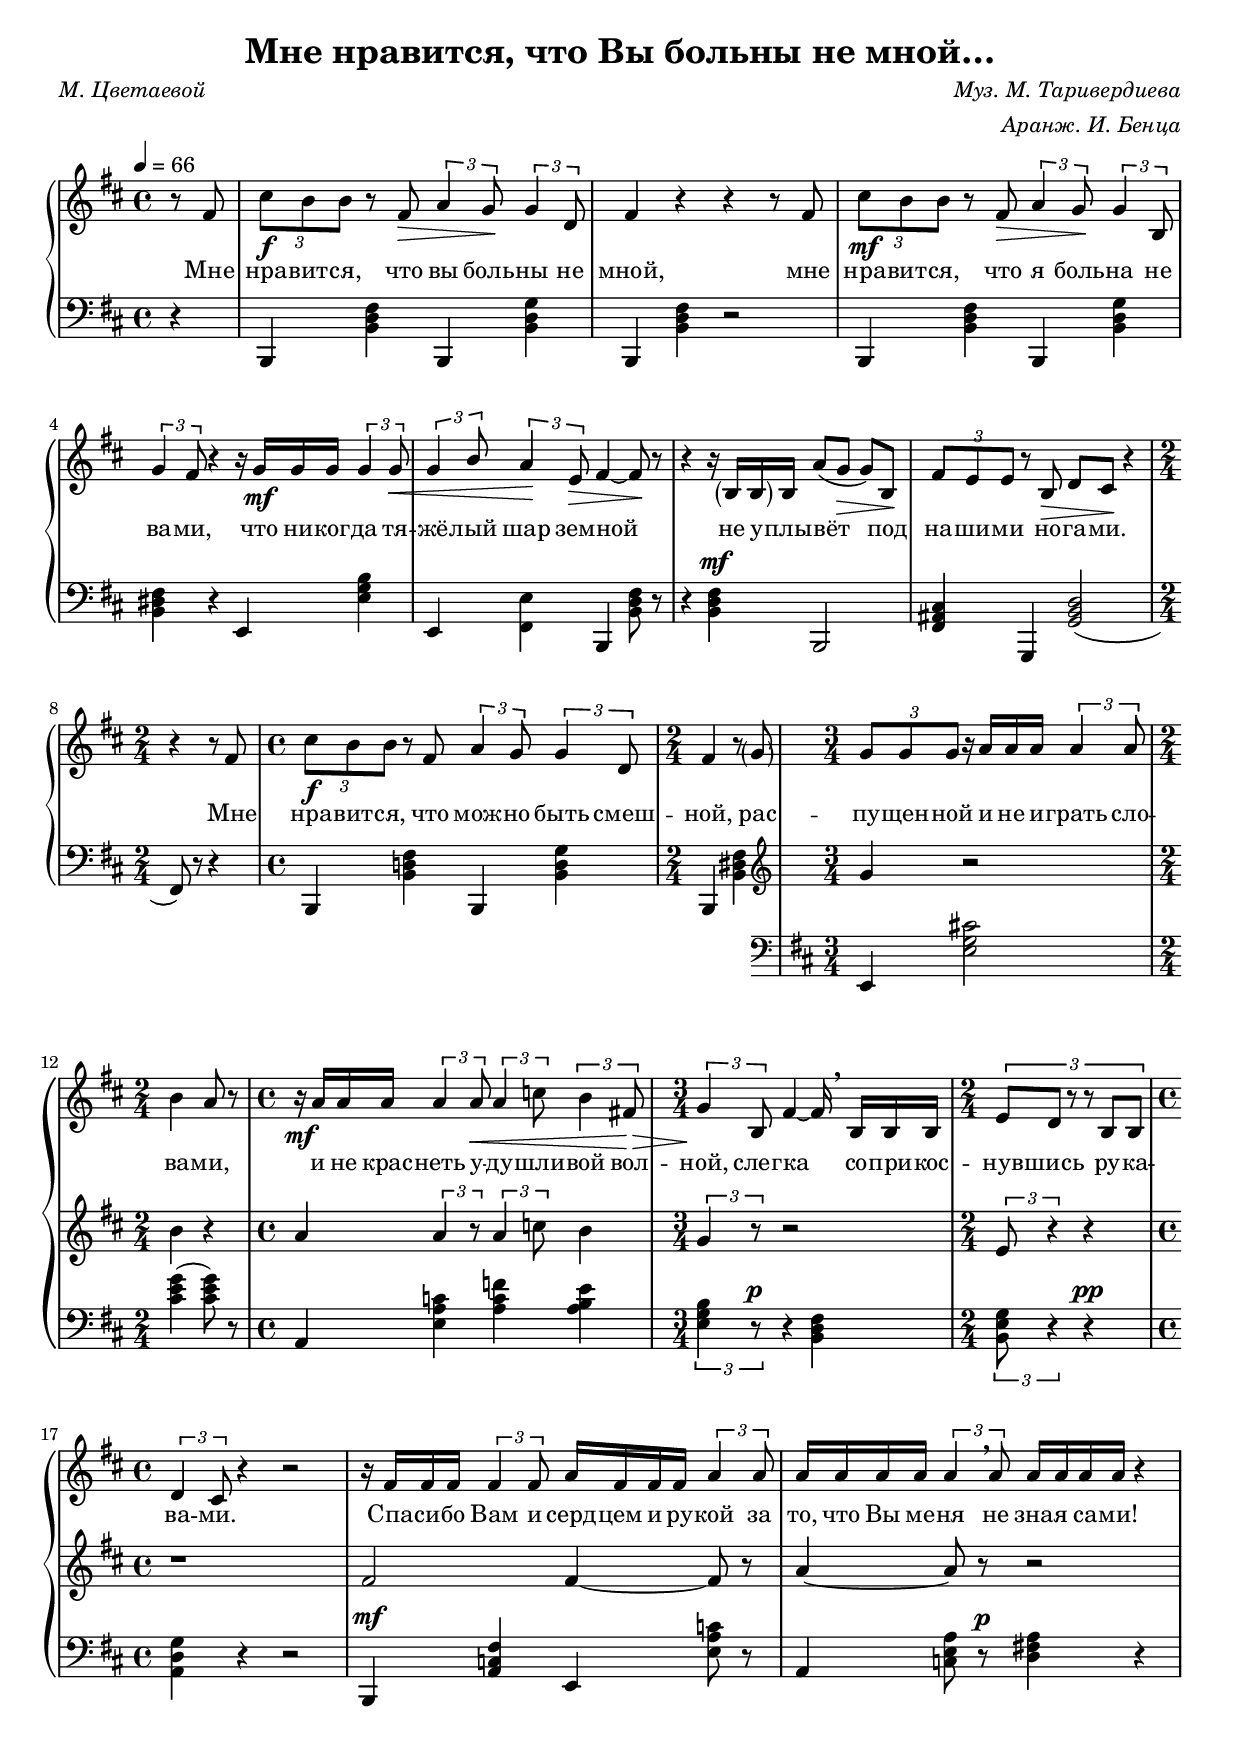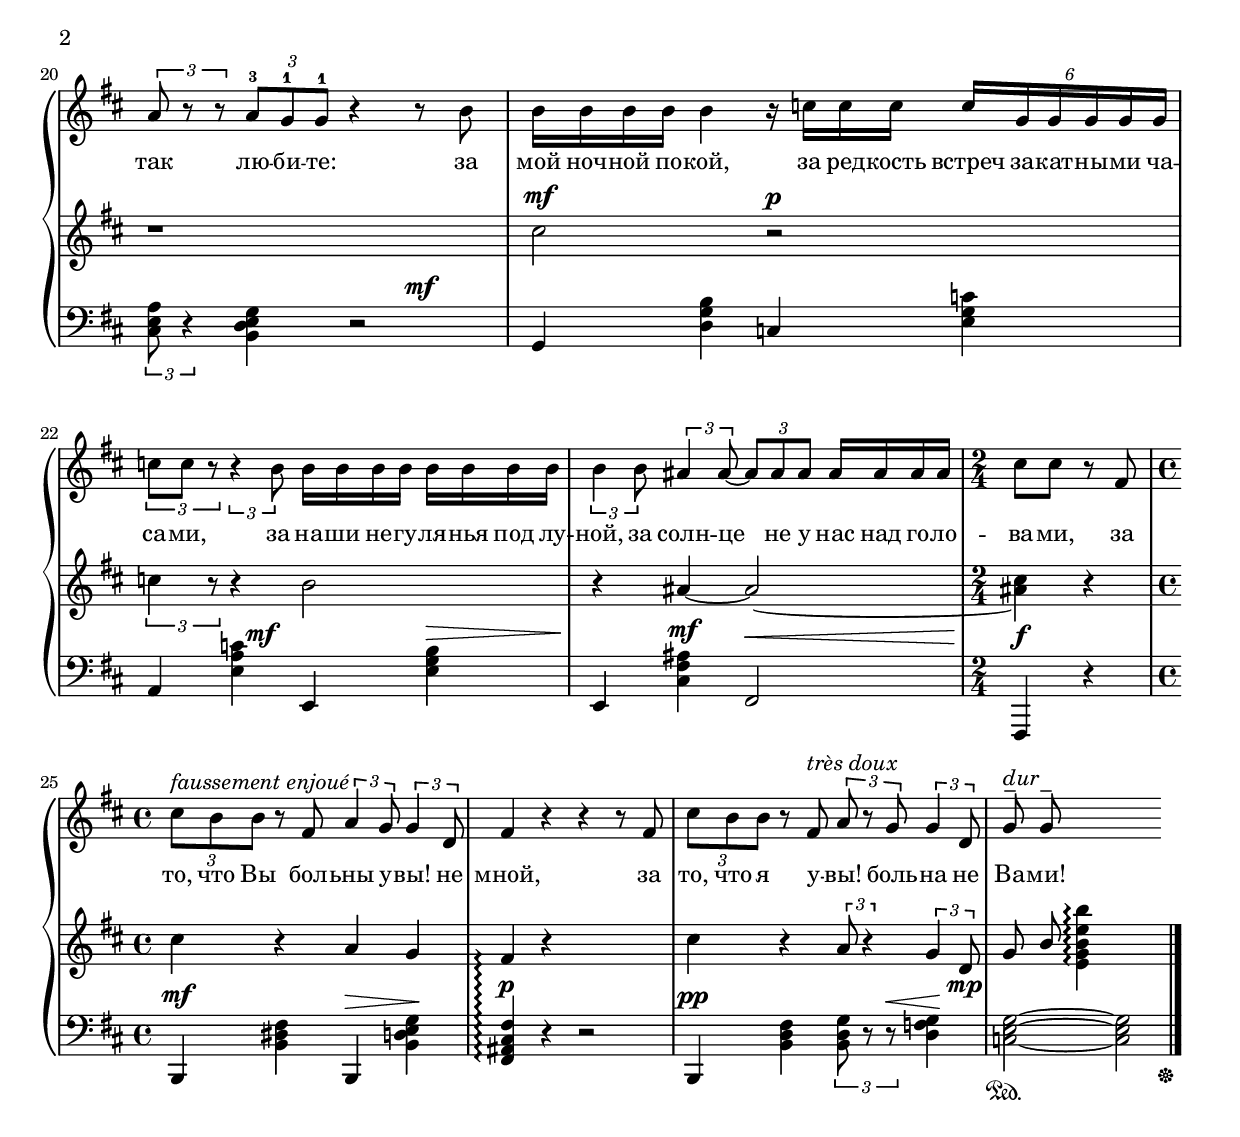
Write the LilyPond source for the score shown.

\version "2.18.2"
#(set-global-staff-size 19)
% pour les parenthèses
\include "italiano.ly"
\paper {
        indent = #0
}
% l'italique se rapproche de l'écriture manuelle
\header {
  title = \markup "Мне нравится, что Вы больны не мной…"
  poet = \markup \italic "М. Цветаевой"
  composer = \markup \italic "Муз. М. Таривердиева"
  arranger = \markup \italic "Аранж. И. Бенца"
}

startParenthesis = {
  \once \override ParenthesesItem.stencils = #(lambda (grob)
        (let ((par-list (parentheses-item::calc-parenthesis-stencils grob)))
          (list (car par-list) point-stencil )))
}

endParenthesis = {
  \once \override ParenthesesItem.stencils = #(lambda (grob)
        (let ((par-list (parentheses-item::calc-parenthesis-stencils grob)))
          (list point-stencil (cadr par-list))))
}


\score {
\new PianoStaff << \set PianoStaff.connectArpeggios = ##t << \relative do' \context Staff=haut {
\time 4/4 \key re \major
\override ParenthesesItem.font-size = #2
\tempo 4 = 66
\partial 4 r8 fad \times 2/3 {dod'_\f si si} r fad_\>  \times 2/3 {la4 sol8\!} \times 2/3 {sol4 re8} fad4 r r r8 fad \times 2/3 {dod'_\mf si si} r fad_\> \times 2/3 {la4 sol8\!} \times 2/3 { sol4 si,8}
\times 2/3 {sol'4 fad8 } r4 r16 sol_\mf sol sol \times 2/3 {sol4 sol8_\<} \times 2/3 {sol4 \once \stemUp si8} \times 2/3 {la4\! mi8_\> } fad4 ~ fad8\! r r4 r16 \startParenthesis \parenthesize si, \endParenthesis \parenthesize si si la'8 ([sol]_\> sol) si,\!
\times 2/3 {fad'8 mi mi} r si_\> re dod\! r4 \time 2/4 r r8 fad \time 4/4 \times 2/3 {dod'_\f si si } r fad \times 2/3 {la4 sol8}  \times 2/3 {sol4 re8}  \time 2/4 fad4 \startParenthesis \parenthesize \endParenthesis r8  \parenthesize sol
\time 3/4 \times 2/3 {sol sol sol} r16 la la la \times 2/3 { la4 la8} \time 2/4 si4 la8 r \time 4/4 r16_\mf la la la  \times 2/3 { la4 la8_\<}  \times 2/3 { la4    do8}  \times 2/3 { si4 fad!8_\>} s4 s4 s4 s4\! \bar "" 
\time 3/4 \times 2/3 {sol4 si,8} fad'4 ~ fad16 \breathe  si, si si  \time 2/4 \times 2/3 { mi8 re r r si si } \time 4/4  \times 2/3 { re4 dod8 } r4 r2 r16 fad fad fad \times 2/3 { fad4 fad8 } la16 fad fad fad \times 2/3 { la4 la8}
la16 la la la \times 2/3 { la4 \breathe la8 } la16 la la la  r4 \times 2/3 {la8 r r} \times 2/3 {la^3 sol^1 sol^1} r4 r8 si 
si16 si si si si4 r16 do do do  \times 4/6 {do16 sol sol sol sol sol} \times 2/3 { do8 do r} \times 2/3 {r4 si8} \repeat unfold 8 si16 
\times 2/3 {si4 si8 } \times 2/3 { lad4 lad8 ~ } \times 2/3 { lad8 lad lad } lad16 lad lad lad \time 2/4 dod8 dod r fad, \time 4/4 \times 2/3 { dod'^\markup \italic "faussement enjoué" si si} r fad \times 2/3 { la4 sol8} \times 2/3 { sol4 re8 }
fad4 r r r8 fad \times 2/3 { dod' si si } r fad^\markup  \italic "très doux" \times 2/3 { la r sol } \times 2/3 { sol4 re8 } \autoBeamOff sol^-^\markup \italic dur sol^- s2.

}
\addlyrics  {
 
 Мне нра -- вит -- ся, что вы боль -- ны не мной,
мне нра -- вит -- ся, что я боль -- на не ва -- ми,
что ни -- ког -- да тя -- жё -- лый шар зем -- ной
не у -- плы -- вёт под на -- ши -- ми но -- га -- ми.
Мне нра -- вит -- ся, что мож -- но быть смеш -- ной,
рас -- пу -- щен -- ной и не и -- грать сло -- ва -- ми,
и не крас -- неть у -- ду -- шли -- вой вол -- ной,
слег -- ка со -- при -- кос -- нув -- шись ру -- ка -- ва -- ми.


Спа -- си -- бо Вам и серд -- цем и ру -- кой
за то, что Вы ме -- ня не зна -- я са -- ми! 
так лю -- би -- те: за мой ноч -- ной по -- кой,
за ред -- кость встреч за -- кат -- ны -- ми ча -- са -- ми,
за на -- ши не -- гу -- ля -- нья под лу -- ной,
за солн -- це не у нас над го -- ло -- ва -- ми,
за то, что Вы бол -- ьны у -- вы!  не мной,
за то, что я  у -- вы! боль -- на не Ва -- ми! 

(seconde strophe virée)
 \override LyricText #'font-shape = #'italic
Мне нравится ещё, что Вы при мне
Спокойно обнимаете другую,
Не прочите мне в адовом огне
Гореть за то, что я не Вас целую.
Что имя нежное моё, мой нежный, не
Упоминаете ни днём, ни ночью — всуе…
Что никогда в церковной тишине
Не пропоют над нами: аллилуйя!

}


                   >>               
                   
\relative do, \context Staff="bas"  { 
\clef bass
\key re \major
r4 si <si' re fad> si, <si' re sol> si, <si' re fad> r2 si,4 <si' re fad> si, <si' re sol>
<si red fad> r mi, <mi' sol si> mi, \once \stemDown <fad mi'> si, <si' re fad>8 r r4 <si re fad>^\mf si,2
<fad' lad dod>4 sol, <sol' si re>2 (fad8) r r4 si, <si' re! fad> si, <si' re sol>  si,4 <si' red fad>
<<
  \clef treble { 
  sol''4 r2 si4 r la \times 2/3 { la r8} \times 2/3 { la4 do8 } si4
  s4 s s s
  \times 2/3 { sol4 r8 } r2 \times 2/3 { mi8 r4 } r4 r1 fad2 fad4 ~ fad8 r
  la4 ~ la8 r r2 r1 
  dod2^\mf r^\p \times 2/3 {do4 r8} r4 si2
  r4 lad ~ lad2 ~ <lad! dod>4 r dod r la sol
  fad\arpeggio r s2 dod'4 r \times 2/3 {la8 r4 } \times 2/3 {sol4 re8_\mp} \autoBeamOff sol \stemUp si \stemDown <mi, sol si mi si'>4\arpeggio
  }
  \relative do  \new Staff="bas2" { 
   \clef bass
   \key re \major 
  mi,4 <mi' sol dod!>2 <dod' mi sol>4 (<dod mi sol>8) r la,4 <mi' la do>4 <la do fa> <la si mi> s1
  \times 2/3 {<mi sol si>4 r8^\p} r4 <si re fad> \times 2/3 { <si mi sol>8 r4} r4^\pp <la re sol> r r2 si,4^\mf <la' do fad> mi <mi' la do>8 r
  la,4 <do mi la>8 r^\p <re fad! la>4 r \times 2/3 {<dod mi la>8 r4}  <si re mi sol> <<re2\rest \\ {s4 s^\mf}>>
  sol,4 <re' sol si> do <mi sol do> la, << {s8 s^\mf} \\ <mi' la do>4 >> mi,4 <mi' sol si>^\>
  mi,\! <dod' fad lad>^\mf fad,2^\< fad,4^\f\! r si4^\mf <si' red fad> si,^\> <si' re mi sol>\!
  <fad lad dod fad>\arpeggio^\p r r2 si,4^\pp <si' re fad> \times 2/3 {<si re sol>8 r r^\<} <re fa sol>4 \!  <do mi sol>2\sustainOn ~ <do mi sol> \bar "" s4 \sustainOff \bar "|."
  
  
  }
  
>>
}

>>
\layout { }

  \midi {
    \context {
      \Score
      tempoWholesPerMinute = #(ly:make-moment 65 2)
      }
    }

}
% Mne nravitsya, tchto Vy bol'ny ne mnoy,
% Mne nravitsya, tchto ya bol'na ne Vami,
% Tchto nikogda tyazholyy char zemnoy
% Ne ouplyvot pod nachimi nogami.
% Mne nravitsya, tchto mozhno byt' smechnoy —
% Raspouchtchennoy — i ne igrat' slovami,
% I ne krasnet' oudouchlivoy volnoy,
% Slegka soprikosnouvchis' roukavami.
%
% Mne nravitsya yechtcho, tchto Vy pri mne
% Spokoyno obnimayete drougouyou,
% Ne protchite mne v adovom ogne
% Goret' za to, tchto ya ne Vas tselouyou.
% Tchto imya nezhnoye moyo, moy nezhnyy, ne
% Oupominayete ni dnom, ni notch'you — vsouye…
% Tchto nikogda v tserkovnoy tichine
% Ne propoyout nad nami: allilouyya!
%
% Spasibo Vam i serdtsem i roukoy
% Za to, tchto Vy menya — ne znaya sami! —
% Tak lyoubite: za moy notchnoy pokoy,
% Za redkost' vstretch zakatnymi tchasami,
% Za nachi ne-goulyan'ya pod lounoy,
% Za solntse ne ou nas nad golovami,
% Za to, tchto Vy bol'ny — ouvy! — ne mnoy,
% Za to, tchto ya bol'na — ouvy! — ne Vami!
